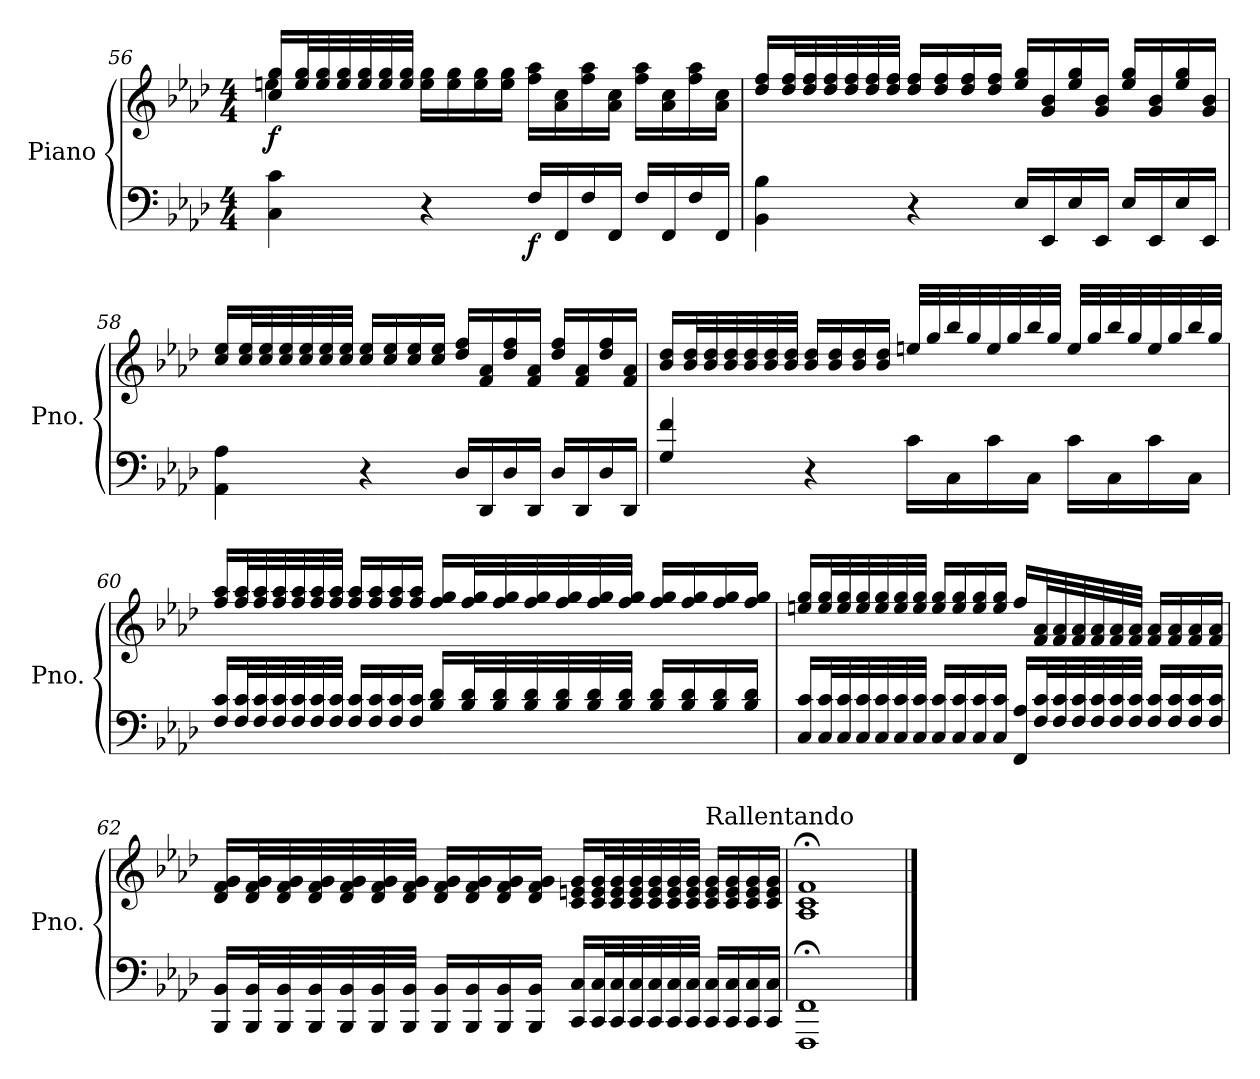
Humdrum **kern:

**kern	**kern	**dynam
*part1	*part1	*part1
*staff2	*staff1	*staff1/2
*I"Piano	*	*
*I'Pno.	*	*
!!LO:LB:g=z
*clefF4	*clefG2	*
*k[b-e-a-d-]	*k[b-e-a-d-]	*
*M4/4	*M4/4	*
=56	=56	=56
*	*^	*
!	!	!	!LO:DY:b
4C\ 4c\	16cc/ 16gg/LL	4een\	f
.	32ee/ 32gg/L	.	.
.	32ee/ 32gg/	.	.
.	32ee/ 32gg/	.	.
.	32ee/ 32gg/	.	.
.	32ee/ 32gg/	.	.
.	32ee/ 32gg/JJJ	.	.
4r	16ee\ 16gg\LL	2.ryy	.
.	16ee\ 16gg\	.	.
.	16ee\ 16gg\	.	.
.	16ee\ 16gg\JJ	.	.
!	!	!	!LO:DY:b=2
16F/LL	16ff\ 16aa-\LL	.	f
16FF/	16a-\ 16cc\	.	.
16F/	16ff\ 16aa-\	.	.
16FF/JJ	16a-\ 16cc\JJ	.	.
16F/LL	16ff\ 16aa-\LL	.	.
16FF/	16a-\ 16cc\	.	.
16F/	16ff\ 16aa-\	.	.
16FF/JJ	16a-\ 16cc\JJ	.	.
*	*v	*v	*
=57	=57	=57
4BB-\ 4B-\	16dd-/ 16ff/LL	.
.	32dd-/ 32ff/L	.
.	32dd-/ 32ff/	.
.	32dd-/ 32ff/	.
.	32dd-/ 32ff/	.
.	32dd-/ 32ff/	.
.	32dd-/ 32ff/JJJ	.
4r	16dd-/ 16ff/LL	.
.	16dd-/ 16ff/	.
.	16dd-/ 16ff/	.
.	16dd-/ 16ff/JJ	.
16E-/LL	16ee-/ 16gg/LL	.
16EE-/	16g/ 16b-/	.
16E-/	16ee-/ 16gg/	.
16EE-/JJ	16g/ 16b-/JJ	.
16E-/LL	16ee-/ 16gg/LL	.
16EE-/	16g/ 16b-/	.
16E-/	16ee-/ 16gg/	.
16EE-/JJ	16g/ 16b-/JJ	.
!!LO:LB:g=z
=58	=58	=58
4AA-\ 4A-\	16cc/ 16ee-/LL	.
.	32cc/ 32ee-/L	.
.	32cc/ 32ee-/	.
.	32cc/ 32ee-/	.
.	32cc/ 32ee-/	.
.	32cc/ 32ee-/	.
.	32cc/ 32ee-/JJJ	.
4r	16cc/ 16ee-/LL	.
.	16cc/ 16ee-/	.
.	16cc/ 16ee-/	.
.	16cc/ 16ee-/JJ	.
16D-/LL	16dd-/ 16ff/LL	.
16DD-/	16f/ 16a-/	.
16D-/	16dd-/ 16ff/	.
16DD-/JJ	16f/ 16a-/JJ	.
16D-/LL	16dd-/ 16ff/LL	.
16DD-/	16f/ 16a-/	.
16D-/	16dd-/ 16ff/	.
16DD-/JJ	16f/ 16a-/JJ	.
!!LO:PB:g=z
=59	=59	=59
4G/ 4f/	16b-/ 16dd-/LL	.
.	32b-/ 32dd-/L	.
.	32b-/ 32dd-/	.
.	32b-/ 32dd-/	.
.	32b-/ 32dd-/	.
.	32b-/ 32dd-/	.
.	32b-/ 32dd-/JJJ	.
4r	16b-/ 16dd-/LL	.
.	16b-/ 16dd-/	.
.	16b-/ 16dd-/	.
.	16b-/ 16dd-/JJ	.
16c\LL	32een/LLL	.
.	32gg/	.
16C\	32bb-/	.
.	32gg/	.
16c\	32ee/	.
.	32gg/	.
16C\JJ	32bb-/	.
.	32gg/JJJ	.
16c\LL	32ee/LLL	.
.	32gg/	.
16C\	32bb-/	.
.	32gg/	.
16c\	32ee/	.
.	32gg/	.
16C\JJ	32bb-/	.
.	32gg/JJJ	.
!!LO:LB:g=z
=60	=60	=60
16F/ 16c/LL	16ff/ 16aa-/LL	.
32F/ 32c/L	32ff/ 32aa-/L	.
32F/ 32c/	32ff/ 32aa-/	.
32F/ 32c/	32ff/ 32aa-/	.
32F/ 32c/	32ff/ 32aa-/	.
32F/ 32c/	32ff/ 32aa-/	.
32F/ 32c/JJJ	32ff/ 32aa-/JJJ	.
16F/ 16c/LL	16ff/ 16aa-/LL	.
16F/ 16c/	16ff/ 16aa-/	.
16F/ 16c/	16ff/ 16aa-/	.
16F/ 16c/JJ	16ff/ 16aa-/JJ	.
16B-/ 16d-/LL	16ff/ 16gg/LL	.
32B-/ 32d-/L	32ff/ 32gg/L	.
32B-/ 32d-/	32ff/ 32gg/	.
32B-/ 32d-/	32ff/ 32gg/	.
32B-/ 32d-/	32ff/ 32gg/	.
32B-/ 32d-/	32ff/ 32gg/	.
32B-/ 32d-/JJJ	32ff/ 32gg/JJJ	.
16B-/ 16d-/LL	16ff/ 16gg/LL	.
16B-/ 16d-/	16ff/ 16gg/	.
16B-/ 16d-/	16ff/ 16gg/	.
16B-/ 16d-/JJ	16ff/ 16gg/JJ	.
!!LO:LB:g=z
=61	=61	=61
16C/ 16c/LL	16een/ 16gg/LL	.
32C/ 32c/L	32ee/ 32gg/L	.
32C/ 32c/	32ee/ 32gg/	.
32C/ 32c/	32ee/ 32gg/	.
32C/ 32c/	32ee/ 32gg/	.
32C/ 32c/	32ee/ 32gg/	.
32C/ 32c/JJJ	32ee/ 32gg/JJJ	.
16C/ 16c/LL	16ee/ 16gg/LL	.
16C/ 16c/	16ee/ 16gg/	.
16C/ 16c/	16ee/ 16gg/	.
16C/ 16c/JJ	16ee/ 16gg/JJ	.
16FF/ 16A-/LL	16ff/LL	.
32F/ 32c/L	32f/ 32a-/L	.
32F/ 32c/	32f/ 32a-/	.
32F/ 32c/	32f/ 32a-/	.
32F/ 32c/	32f/ 32a-/	.
32F/ 32c/	32f/ 32a-/	.
32F/ 32c/JJJ	32f/ 32a-/JJJ	.
16F/ 16c/LL	16f/ 16a-/LL	.
16F/ 16c/	16f/ 16a-/	.
16F/ 16c/	16f/ 16a-/	.
16F/ 16c/JJ	16f/ 16a-/JJ	.
!!LO:LB:g=z
=62	=62	=62
16BBB-/ 16BB-/LL	16d-/ 16f/ 16g/LL	.
32BBB-/ 32BB-/L	32d-/ 32f/ 32g/L	.
32BBB-/ 32BB-/	32d-/ 32f/ 32g/	.
32BBB-/ 32BB-/	32d-/ 32f/ 32g/	.
32BBB-/ 32BB-/	32d-/ 32f/ 32g/	.
32BBB-/ 32BB-/	32d-/ 32f/ 32g/	.
32BBB-/ 32BB-/JJJ	32d-/ 32f/ 32g/JJJ	.
16BBB-/ 16BB-/LL	16d-/ 16f/ 16g/LL	.
16BBB-/ 16BB-/	16d-/ 16f/ 16g/	.
16BBB-/ 16BB-/	16d-/ 16f/ 16g/	.
16BBB-/ 16BB-/JJ	16d-/ 16f/ 16g/JJ	.
16CC/ 16C/LL	16c/ 16en/ 16g/LL	.
32CC/ 32C/L	32c/ 32e/ 32g/L	.
32CC/ 32C/	32c/ 32e/ 32g/	.
32CC/ 32C/	32c/ 32e/ 32g/	.
32CC/ 32C/	32c/ 32e/ 32g/	.
32CC/ 32C/	32c/ 32e/ 32g/	.
32CC/ 32C/JJJ	32c/ 32e/ 32g/JJJ	.
*	*MM60	*
!	!LO:TX:a:t=Rallentando	!
16CC/ 16C/LL	16c/ 16e/ 16g/LL	.
*	*MM50	*
16CC/ 16C/	16c/ 16e/ 16g/	.
*	*MM40	*
16CC/ 16C/	16c/ 16e/ 16g/	.
*	*MM30	*
16CC/ 16C/JJ	16c/ 16e/ 16g/JJ	.
=63	=63	=63
*	*MM68	*
1FFF;< 1FF;<	1A-;< 1c;< 1f;<	.
==	==	==
*-	*-	*-
